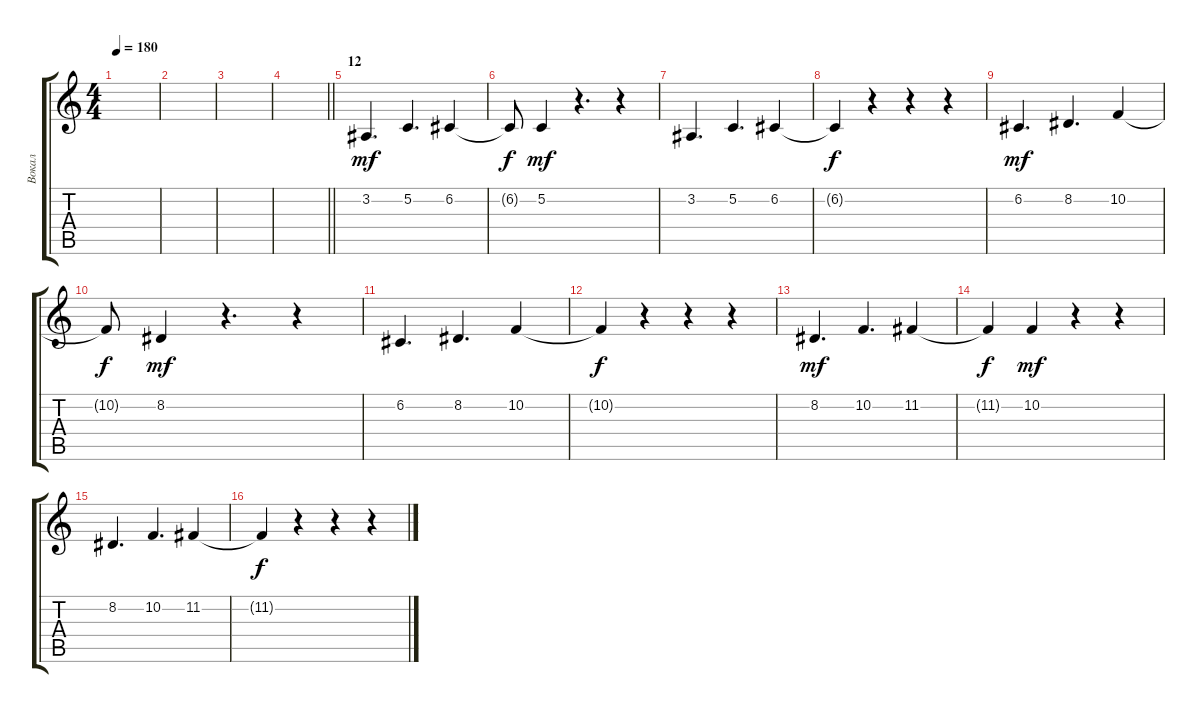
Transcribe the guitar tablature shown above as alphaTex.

\track ("Вокал" "Вокал") {instrument pad7halo}
\staff {score tabs}
\tuning (C4 G3 Eb3 Bb2 F2 C2) {hide}
\ts (4 4)
\tempo 180
\clef g2
\ks c
|
|
|
\barLineRight lightlight
|
\section ("" "12")
3.2.4{d dy mf} 5.2.4{d} 6.2.4 |
6.2{t}.8{dy f} 5.2.4{dy mf} r.4{d} r.4 |
3.2.4{d} 5.2.4{d} 6.2.4 |
6.2{t}.4{dy f} r.4 r.4 r.4 |
6.2.4{d dy mf} 8.2.4{d} 10.2.4 |
10.2{t}.8{dy f} 8.2.4{dy mf} r.4{d} r.4 |
6.2.4{d} 8.2.4{d} 10.2.4 |
10.2{t}.4{dy f} r.4 r.4 r.4 |
8.2.4{d dy mf} 10.2.4{d} 11.2.4 |
11.2{t}.4{dy f} 10.2.4{dy mf} r.4 r.4 |
8.2.4{d} 10.2.4{d} 11.2.4 |
11.2{t}.4{dy f} r.4 r.4 r.4
